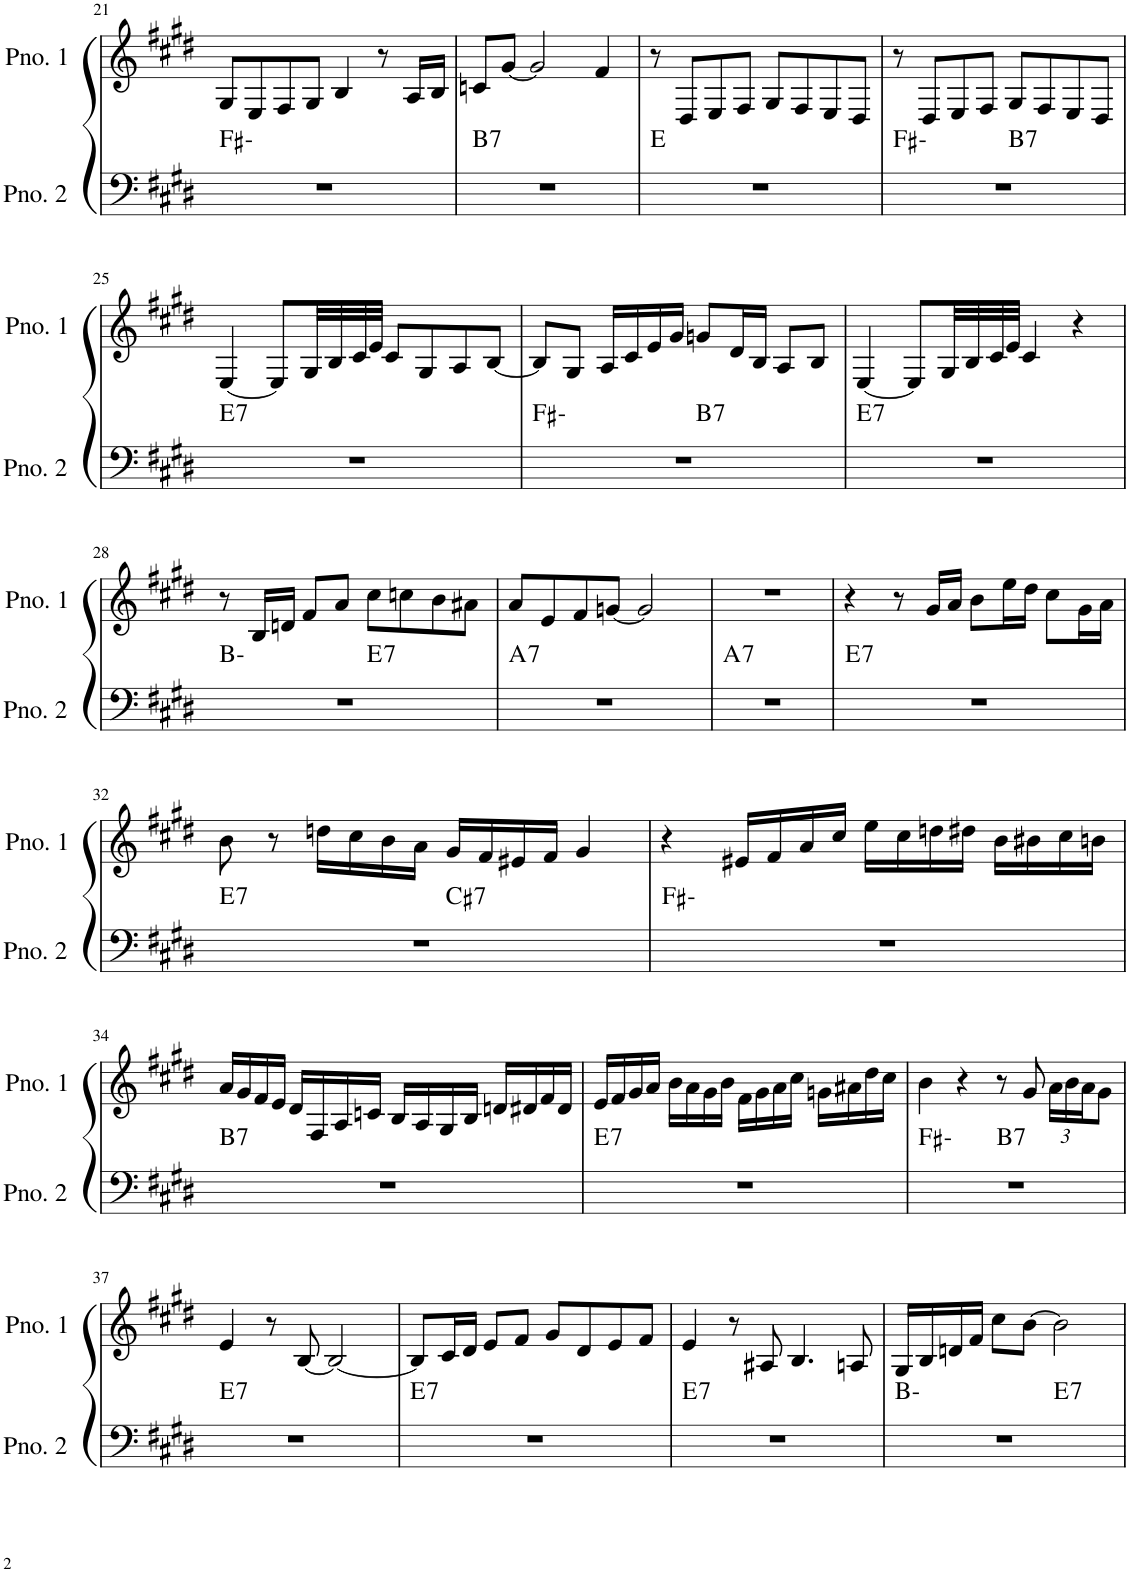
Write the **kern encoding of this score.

**kern	**harte	**kern
*part2	*part2	*part1
*staff2	*	*staff1
*I"ピアノ 2	*	*I"ピアノ 1
!!LO:PB:g=z
*clefF4	*	*clefG2
*k[f#c#g#d#]	*	*k[f#c#g#d#]
*M4/4	*	*M4/4
=21	=21	=21
1r	F#:min	8G#/L
.	.	8E/
.	.	8F#/
.	.	8G#/J
.	.	4B/
.	.	8r
.	.	16A/LL
.	.	16B/JJ
=22	=22	=22
!	!LO:H:kt=7	!
1r	B:7	8cn/L
.	.	[8g#/J
.	.	2g#/]
.	.	4f#/
=23	=23	=23
1r	E:maj	8r
.	.	8D#/L
.	.	8E/
.	.	8F#/J
.	.	8G#/L
.	.	8F#/
.	.	8E/
.	.	8D#/J
=24	=24	=24
*^	*	*
1r	2ryy	F#:min	8r
.	.	.	8D#/L
.	.	.	8E/
.	.	.	8F#/J
!	!	!LO:H:kt=7	!
.	2ryy	B:7	8G#/L
.	.	.	8F#/
.	.	.	8E/
.	.	.	8D#/J
!!LO:LB:g=z
=25	=25	=25	=25
!	!	!LO:H:kt=7	!
*v	*v	*	*
1r	E:7	[4E/
.	.	8E/L]
.	.	32G#/LL
.	.	32B/
.	.	32c#/
.	.	32e/JJJ
.	.	8c#/L
.	.	8G#/
.	.	8A/
.	.	[8B/J
=26	=26	=26
*^	*	*
1r	2ryy	F#:min	8B/L]
.	.	.	8G#/J
.	.	.	16A/LL
.	.	.	16c#/
.	.	.	16e/
.	.	.	16g#/JJ
!	!	!LO:H:kt=7	!
.	2ryy	B:7	8gn/L
.	.	.	16d#/L
.	.	.	16B/JJ
.	.	.	8A/L
.	.	.	8B/J
=27	=27	=27	=27
!	!	!LO:H:kt=7	!
*v	*v	*	*
1r	E:7	[4E/
.	.	8E/L]
.	.	32G#/LL
.	.	32B/
.	.	32c#/
.	.	32e/JJJ
.	.	4c#/
.	.	4r
!!LO:LB:g=z
=28	=28	=28
*^	*	*
1r	2ryy	B:min	8r
.	.	.	16B/LL
.	.	.	16dn/JJ
.	.	.	8f#/L
.	.	.	8a/J
!	!	!LO:H:kt=7	!
.	2ryy	E:7	8cc#\L
.	.	.	8ccn\
.	.	.	8b\
.	.	.	8a#X\J
=29	=29	=29	=29
!	!	!LO:H:kt=7	!
*v	*v	*	*
1r	A:7	8a/L
.	.	8e/
.	.	8f#/
.	.	[8gn/J
.	.	2g/]
=30	=30	=30
!	!LO:H:kt=7	!
1r	A:7	1r
=31	=31	=31
!	!LO:H:kt=7	!
1r	E:7	4r
.	.	8r
.	.	16g#/LL
.	.	16a/JJ
.	.	8b\L
.	.	16ee\L
.	.	16dd#\JJ
.	.	8cc#\L
.	.	16g#\L
.	.	16a\JJ
!!LO:LB:g=z
=32	=32	=32
!	!LO:H:kt=7	!
*^	*	*
1r	2ryy	E:7	8b\
.	.	.	8r
.	.	.	16ddn\LL
.	.	.	16cc#\
.	.	.	16b\
.	.	.	16a\JJ
!	!	!LO:H:kt=7	!
.	2ryy	C#:7	16g#/LL
.	.	.	16f#/
.	.	.	16e#X/
.	.	.	16f#/JJ
.	.	.	4g#/
*v	*v	*	*
=33	=33	=33
1r	F#:min	4r
.	.	16e#X/LL
.	.	16f#/
.	.	16a/
.	.	16cc#/JJ
.	.	16ee\LL
.	.	16cc#\
.	.	16ddn\
.	.	16dd#X\JJ
.	.	16b\LL
.	.	16b#X\
.	.	16cc#\
.	.	16bn\JJ
!!LO:LB:g=z
=34	=34	=34
!	!LO:H:kt=7	!
1r	B:7	16a/LL
.	.	16g#/
.	.	16f#/
.	.	16e/JJ
.	.	16d#/LL
.	.	16F#/
.	.	16A/
.	.	16cn/JJ
.	.	16B/LL
.	.	16A/
.	.	16G#/
.	.	16B/JJ
.	.	16dn/LL
.	.	16d#X/
.	.	16f#/
.	.	16d#/JJ
=35	=35	=35
!	!LO:H:kt=7	!
1r	E:7	16e/LL
.	.	16f#/
.	.	16g#/
.	.	16a/JJ
.	.	16b\LL
.	.	16a\
.	.	16g#\
.	.	16b\JJ
.	.	16f#\LL
.	.	16g#\
.	.	16a\
.	.	16cc#\JJ
.	.	16gn\LL
.	.	16a#X\
.	.	16dd#\
.	.	16cc#\JJ
=36	=36	=36
*^	*	*
1r	2ryy	F#:min	4b\
.	.	.	4r
!	!	!LO:H:kt=7	!
.	2ryy	B:7	8r
.	.	.	8g#/
*	*	*	*Xbrackettup
.	.	.	24a\LL
.	.	.	24b\
.	.	.	24a\J
.	.	.	8g#\J
!!LO:LB:g=z
=37	=37	=37	=37
!	!	!LO:H:kt=7	!
*v	*v	*	*
1r	E:7	4e/
.	.	8r
.	.	[8B/
.	.	2B/_
=38	=38	=38
!	!LO:H:kt=7	!
1r	E:7	8B/L]
.	.	16c#/L
.	.	16d#/JJ
.	.	8e/L
.	.	8f#/J
.	.	8g#/L
.	.	8d#/
.	.	8e/
.	.	8f#/J
=39	=39	=39
!	!LO:H:kt=7	!
1r	E:7	4e/
.	.	8r
.	.	8A#X/
.	.	4.B/
.	.	8An/
=40	=40	=40
*^	*	*
1r	2ryy	B:min	16G#/LL
.	.	.	16B/
.	.	.	16dn/
.	.	.	16f#/JJ
.	.	.	8cc#\L
.	.	.	[8b\J
!	!	!LO:H:kt=7	!
.	2ryy	E:7	2b\]
*v	*v	*	*
=	=	=
*-	*-	*-
